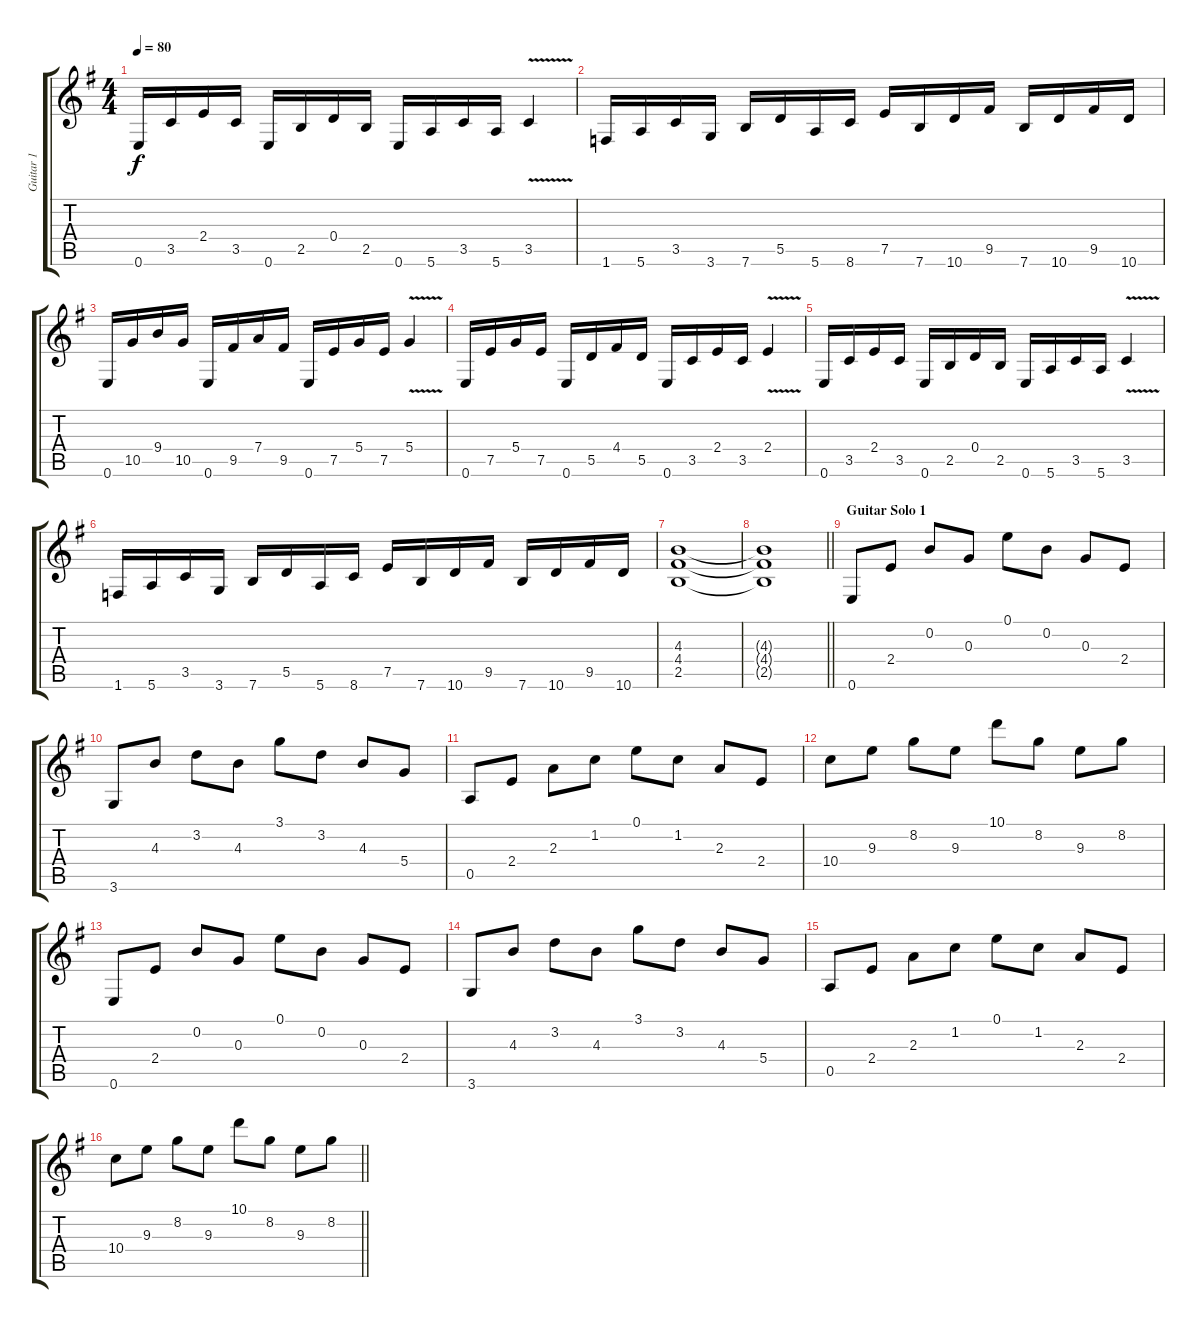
\track ("Guitar 1" "Guitar 1") {instrument distortionguitar}
\staff {score tabs}
\tuning (E4 B3 G3 D3 A2 E2) {hide}
\ts (4 4)
\tempo 80
\clef g2
\ks g
0.6.16{dy f} 3.5.16 2.4.16 3.5.16 0.6.16 2.5.16 0.4.16 2.5.16 0.6.16 5.6.16 3.5.16 5.6.16 3.5{v}.4 |
1.6.16 5.6.16 3.5.16 3.6.16 7.6.16 5.5.16 5.6.16 8.6.16 7.5.16 7.6.16 10.6.16 9.5.16 7.6.16 10.6.16 9.5.16 10.6.16 |
0.6.16 10.5.16 9.4.16 10.5.16 0.6.16 9.5.16 7.4.16 9.5.16 0.6.16 7.5.16 5.4.16 7.5.16 5.4{v}.4 |
0.6.16 7.5.16 5.4.16 7.5.16 0.6.16 5.5.16 4.4.16 5.5.16 0.6.16 3.5.16 2.4.16 3.5.16 2.4{v}.4 |
0.6.16 3.5.16 2.4.16 3.5.16 0.6.16 2.5.16 0.4.16 2.5.16 0.6.16 5.6.16 3.5.16 5.6.16 3.5{v}.4 |
1.6.16 5.6.16 3.5.16 3.6.16 7.6.16 5.5.16 5.6.16 8.6.16 7.5.16 7.6.16 10.6.16 9.5.16 7.6.16 10.6.16 9.5.16 10.6.16 |
(4.3 4.4 2.5).1 |
\barLineRight lightlight
(4.3{t} 4.4{t} 2.5{t}).1 |
\section ("" "Guitar Solo 1")
0.6.8{instrument electricguitarjazz} 2.4.8 0.2.8 0.3.8 0.1.8 0.2.8 0.3.8 2.4.8 |
3.6.8 4.3.8 3.2.8 4.3.8 3.1.8 3.2.8 4.3.8 5.4.8 |
0.5.8 2.4.8 2.3.8 1.2.8 0.1.8 1.2.8 2.3.8 2.4.8 |
10.4.8 9.3.8 8.2.8 9.3.8 10.1.8 8.2.8 9.3.8 8.2.8 |
0.6.8 2.4.8 0.2.8 0.3.8 0.1.8 0.2.8 0.3.8 2.4.8 |
3.6.8 4.3.8 3.2.8 4.3.8 3.1.8 3.2.8 4.3.8 5.4.8 |
0.5.8 2.4.8 2.3.8 1.2.8 0.1.8 1.2.8 2.3.8 2.4.8 |
\barLineRight lightlight
10.4.8 9.3.8 8.2.8 9.3.8 10.1.8 8.2.8 9.3.8 8.2.8
